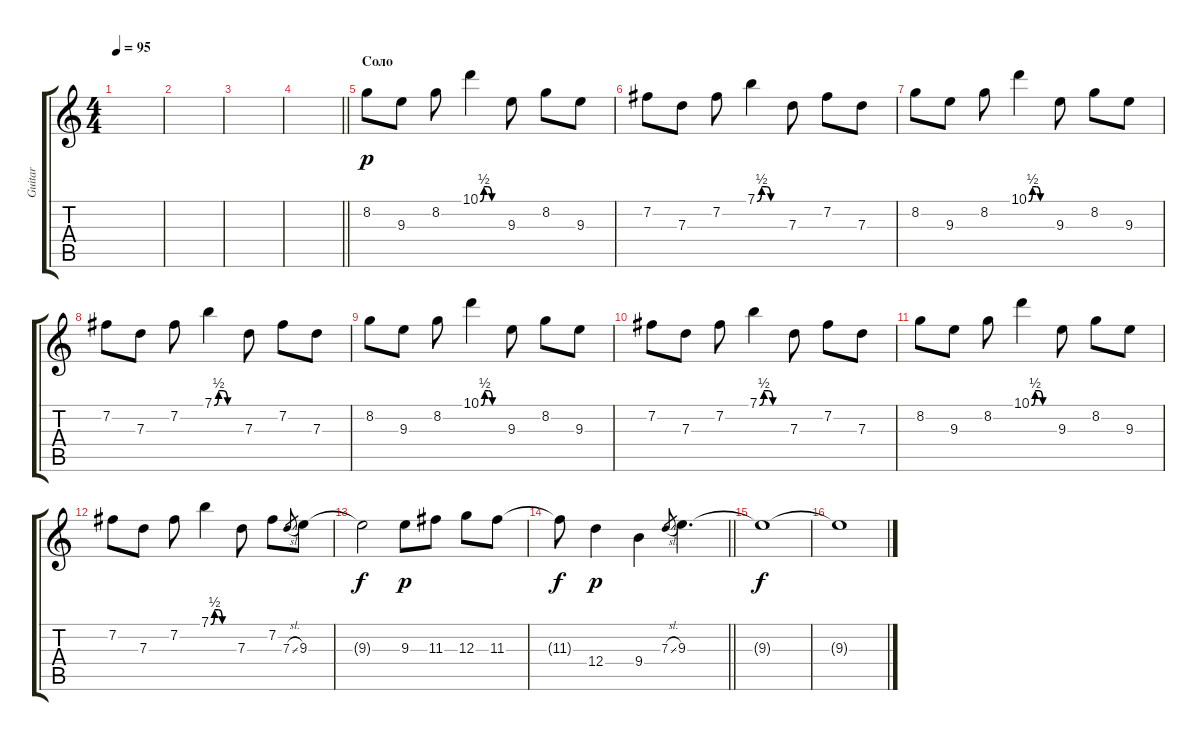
\track ("Guitar" "Guitar") {instrument electricguitarclean}
\staff {score tabs}
\tuning (E4 B3 G3 D3 A2 E2) {hide}
\ts (4 4)
\tempo 95
\clef g2
\ks c
|
|
|
\barLineRight lightlight
|
\section ("" "Соло")
8.2.8{dy p volume 14 instrument overdrivenguitar} 9.3.8 8.2.8 10.1{be (custom 0 0 10 2 20 2 30 0 60 0)}.4 9.3.8 8.2.8 9.3.8 |
7.2.8 7.3.8 7.2.8 7.1{be (custom 0 0 10 2 20 2 30 0 60 0)}.4 7.3.8 7.2.8 7.3.8 |
8.2.8 9.3.8 8.2.8 10.1{be (custom 0 0 10 2 20 2 30 0 60 0)}.4 9.3.8 8.2.8 9.3.8 |
7.2.8 7.3.8 7.2.8 7.1{be (custom 0 0 10 2 20 2 30 0 60 0)}.4 7.3.8 7.2.8 7.3.8 |
8.2.8 9.3.8 8.2.8 10.1{be (custom 0 0 10 2 20 2 30 0 60 0)}.4 9.3.8 8.2.8 9.3.8 |
7.2.8 7.3.8 7.2.8 7.1{be (custom 0 0 10 2 20 2 30 0 60 0)}.4 7.3.8 7.2.8 7.3.8 |
8.2.8 9.3.8 8.2.8 10.1{be (custom 0 0 10 2 20 2 30 0 60 0)}.4 9.3.8 8.2.8 9.3.8 |
7.2.8 7.3.8 7.2.8 7.1{be (custom 0 0 10 2 20 2 30 0 60 0)}.4 7.3.8 7.2.8 7.3{sl}.8{gr} 9.3.8 |
9.3{t}.2{dy f} 9.3.8{dy p} 11.3.8 12.3.8 11.3.8 |
\barLineRight lightlight
11.3{t}.8{dy f} 12.4.4{dy p} 9.4.4 7.3{sl}.8{gr} 9.3.4{d} |
9.3{t}.1{dy f} |
9.3{t}.1
